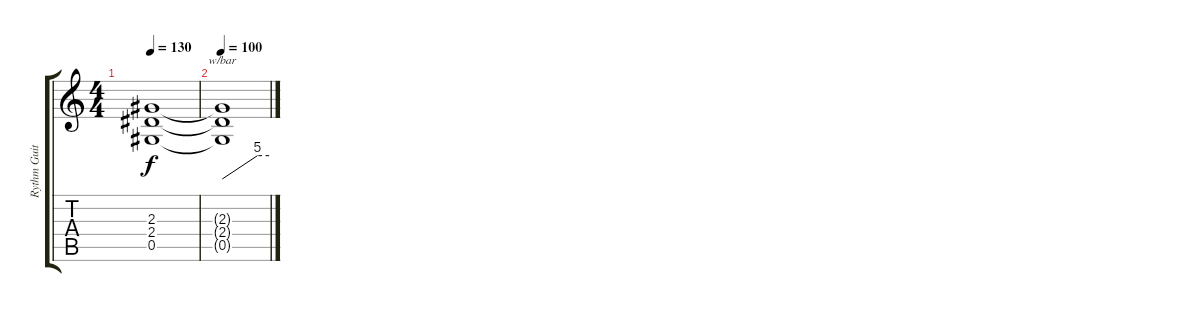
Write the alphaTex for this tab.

\track ("Rythm Guitar" "Rythm Guit") {instrument distortionguitar}
\staff {score tabs}
\tuning (Eb4 Bb3 Gb3 Db3 Ab2 Eb2) {hide}
\ts (4 4)
\tempo 130
\clef g2
\ks c
(2.3 2.4 0.5).1{dy f} |
\tempo 100
(2.3{t} 2.4{t} 0.5{t}).1{tbe (custom default 0 0 45 20 60 20)}
